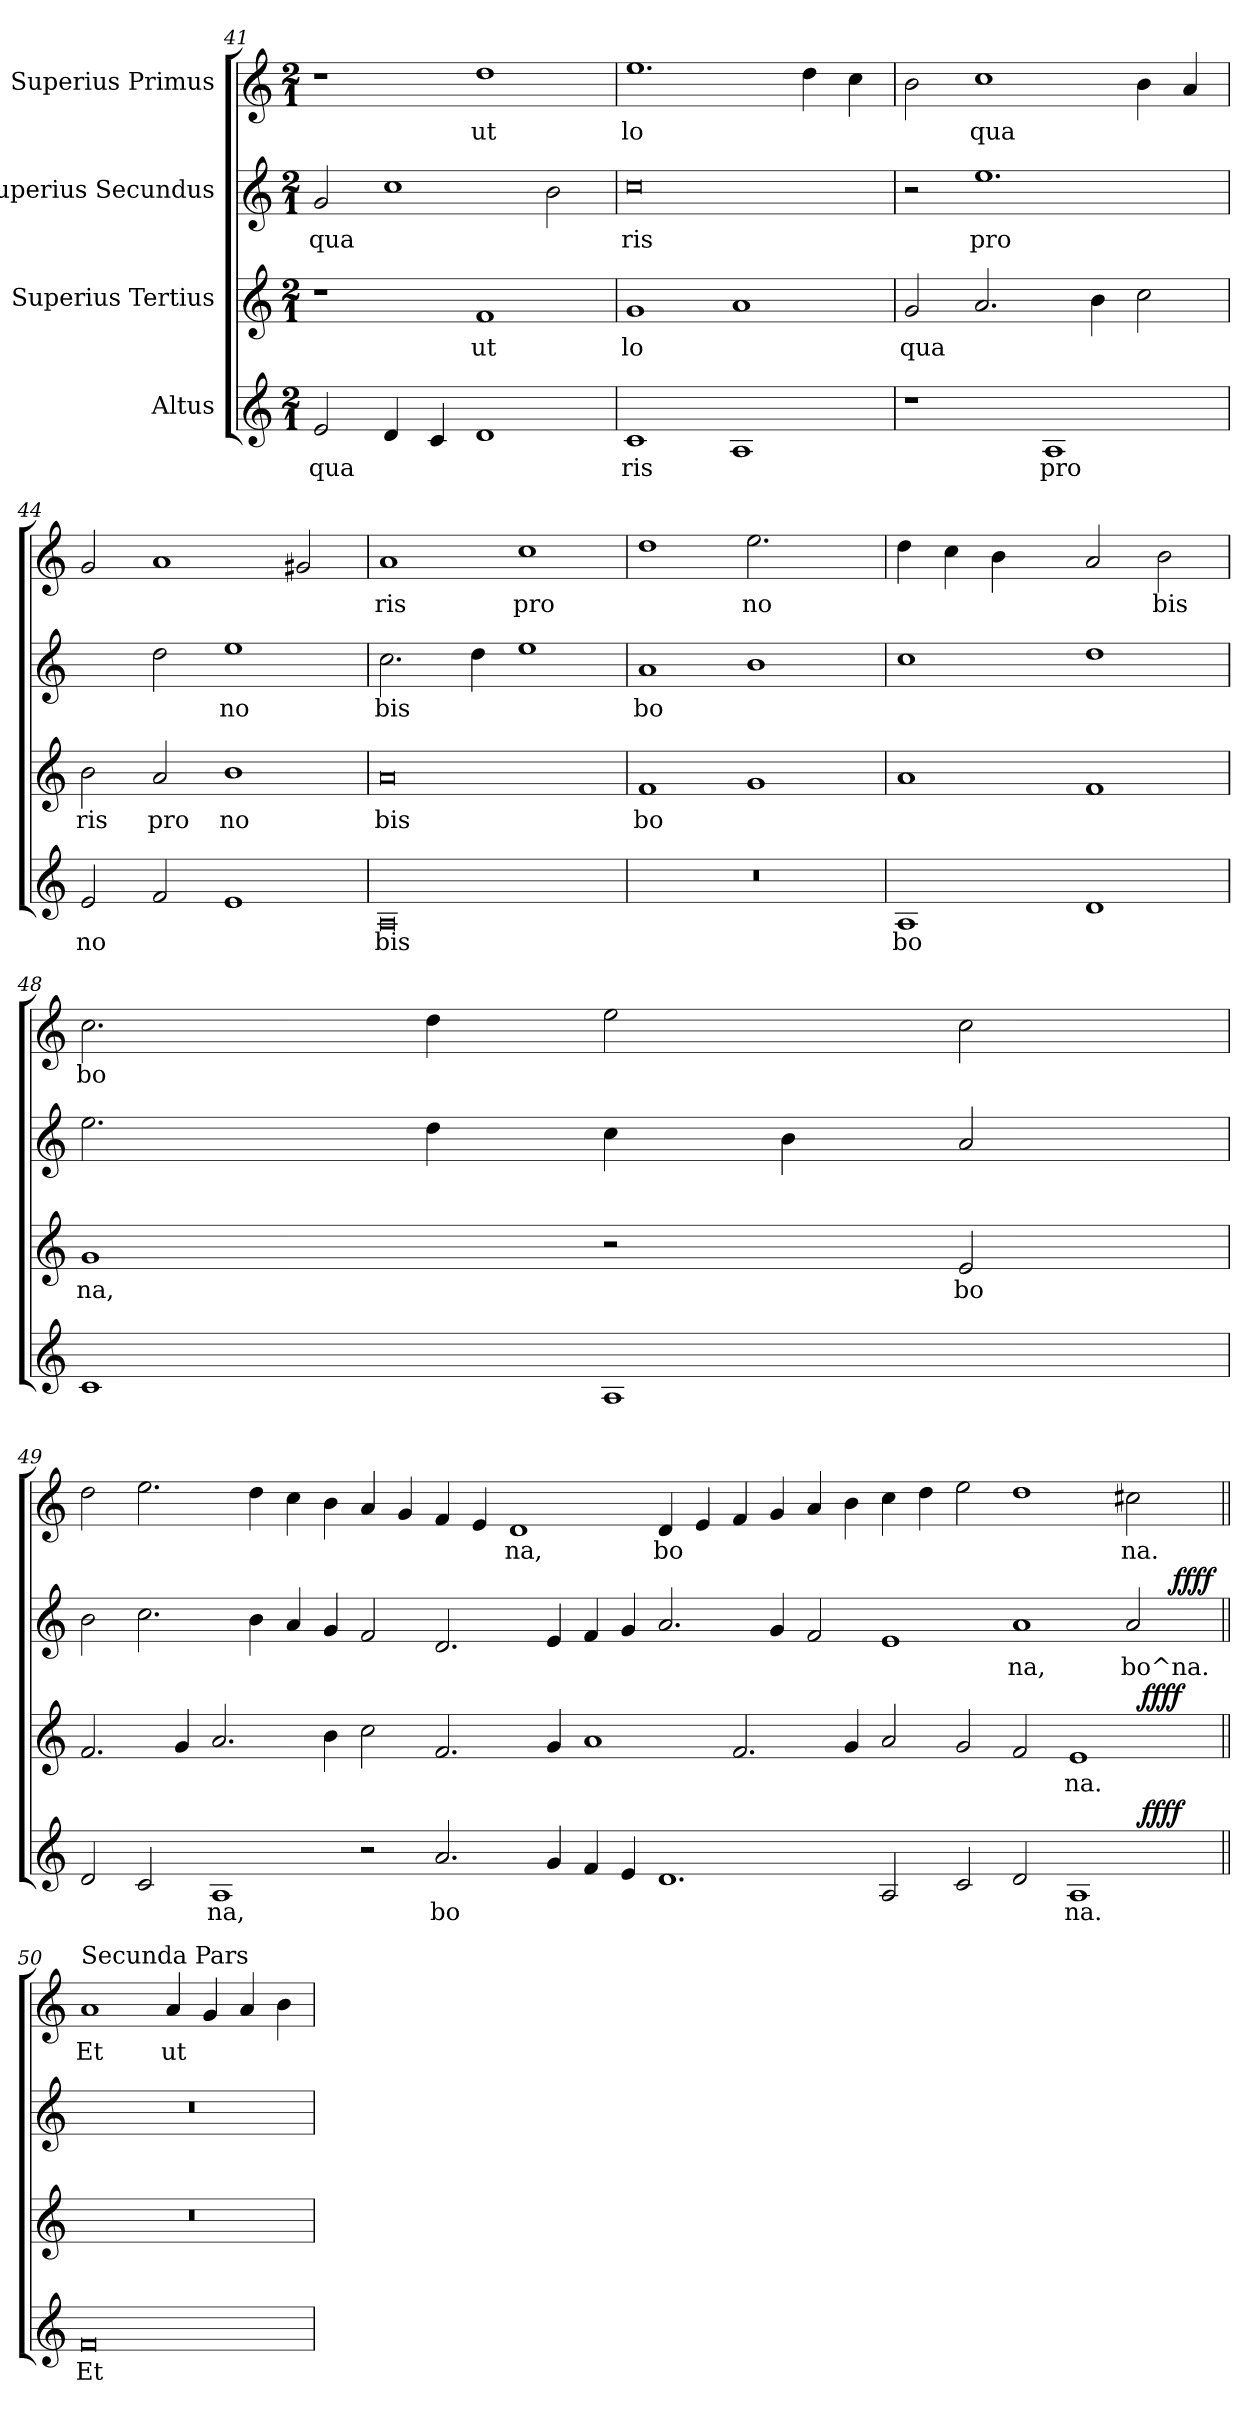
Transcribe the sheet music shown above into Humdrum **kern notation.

**kern	**text	**dynam	**kern	**text	**dynam	**kern	**text	**dynam	**kern	**text
*part4	*part4	*part4	*part3	*part3	*part3	*part2	*part2	*part2	*part1	*part1
*staff4	*staff4	*staff4	*staff3	*staff3	*staff3	*staff2	*staff2	*staff2	*staff1	*staff1
*I"Altus	*	*	*I"Superius Tertius	*	*	*I"Superius Secundus	*	*	*I"Superius Primus	*
*clefG2	*	*	*clefG2	*	*	*clefG2	*	*	*clefG2	*
*k[]	*	*	*k[]	*	*	*k[]	*	*	*k[]	*
*C:	*	*	*C:	*	*	*C:	*	*	*C:	*
*M2/1	*	*	*M2/1	*	*	*M2/1	*	*	*M2/1	*
=41	=41	=41	=41	=41	=41	=41	=41	=41	=41	=41
!	!LO:LY:b:cj	!	!	!	!	!	!LO:LY:b:cj	!	!	!
2e/	qua	.	1r	.	.	2g/	qua	.	1r	.
!	!LO:LY:b:cj	!	!	!	!	!	!LO:LY:b:cj	!	!	!
4d/	.	.	.	.	.	1cc	.	.	.	.
!	!LO:LY:b:cj	!	!	!	!	!	!	!	!	!
4c/	.	.	.	.	.	.	.	.	.	.
!	!LO:LY:b:cj	!	!	!LO:LY:b:cj	!	!	!	!	!	!LO:LY:b:cj
1d	.	.	1f	ut	.	.	.	.	1dd	ut
!	!	!	!	!	!	!	!LO:LY:b:cj	!	!	!
.	.	.	.	.	.	2b\	.	.	.	.
!!LO:PB:g=z
=42	=42	=42	=42	=42	=42	=42	=42	=42	=42	=42
!	!LO:LY:b:cj	!	!	!LO:LY:b:cj	!	!	!LO:LY:b:cj	!	!	!LO:LY:a:cj
1c	ris	.	1g	lo	.	0cc	ris	.	1.ee	lo-
!	!LO:LY:b:cj	!	!	!LO:LY:b:cj	!	!	!	!	!	!
1A	.	.	1a	.	.	.	.	.	.	.
!	!	!	!	!	!	!	!	!	!	!LO:LY:a:cj
.	.	.	.	.	.	.	.	.	4dd\	--
!	!	!	!	!	!	!	!	!	!	!LO:LY:a:cj
.	.	.	.	.	.	.	.	.	4cc\	--
=43	=43	=43	=43	=43	=43	=43	=43	=43	=43	=43
!	!	!	!	!LO:LY:b:cj	!	!	!	!	!	!LO:LY:a:cj
1r	.	.	2g/	qua	.	2r	.	.	2b\	--
!	!	!	!	!LO:LY:b:cj	!	!	!LO:LY:b:cj	!	!	!LO:LY:a:cj
.	.	.	2.a/	.	.	1.ee	pro	.	1cc	-qua-
!	!LO:LY:b:cj	!	!	!	!	!	!	!	!	!
1A	pro	.	.	.	.	.	.	.	.	.
!	!	!	!	!LO:LY:b:cj	!	!	!	!	!	!
.	.	.	4b\	.	.	.	.	.	.	.
!	!	!	!	!LO:LY:b:cj	!	!	!	!	!	!LO:LY:a:cj
.	.	.	2cc\	.	.	.	.	.	4b\	--
!	!	!	!	!	!	!	!	!	!	!LO:LY:a:cj
.	.	.	.	.	.	.	.	.	4a/	--
=44	=44	=44	=44	=44	=44	=44	=44	=44	=44	=44
!	!LO:LY:b:cj	!	!	!LO:LY:b:cj	!	!	!	!	!	!LO:LY:a:cj
2e/	no-	.	2b\	ris	.	2ryy	.	.	2g/	--
!	!LO:LY:b:cj	!	!	!LO:LY:b:cj	!	!	!LO:LY:b:cj	!	!	!LO:LY:a:cj
2f/	--	.	2a/	pro	.	2dd\	.	.	1a	--
!	!LO:LY:b:cj	!	!	!LO:LY:b:cj	!	!	!LO:LY:b:cj	!	!	!
1e	--	.	1b	no	.	1ee	no	.	.	.
!	!	!	!	!	!	!	!	!	!	!LO:LY:a:cj
.	.	.	.	.	.	.	.	.	2g#/	--
=45	=45	=45	=45	=45	=45	=45	=45	=45	=45	=45
!	!LO:LY:b:cj	!	!	!LO:LY:b:cj	!	!	!LO:LY:b:cj	!	!	!LO:LY:a:cj
0A	-bis	.	0a	bis	.	2.cc\	bis	.	1a	-ris
!	!	!	!	!	!	!	!LO:LY:b:cj	!	!	!
.	.	.	.	.	.	4dd\	.	.	.	.
!	!	!	!	!	!	!	!LO:LY:b:cj	!	!	!LO:LY:a:cj
.	.	.	.	.	.	1ee	.	.	1cc	pro
=46	=46	=46	=46	=46	=46	=46	=46	=46	=46	=46
!	!	!	!	!LO:LY:b:cj	!	!	!LO:LY:b:cj	!	!	!LO:LY:a:cj
0r	.	.	1f	bo	.	1a	bo	.	1dd	.
!	!	!	!	!LO:LY:b:cj	!	!	!LO:LY:b:cj	!	!	!LO:LY:a:cj
.	.	.	1g	.	.	1b	.	.	2.ee\	no-
.	.	.	.	.	.	.	.	.	4ryy	.
=47	=47	=47	=47	=47	=47	=47	=47	=47	=47	=47
!	!LO:LY:b:cj	!	!	!LO:LY:b:cj	!	!	!LO:LY:b:cj	!	!	!LO:LY:a:cj
1A	bo-	.	1a	.	.	1cc	.	.	4dd\	--
!	!	!	!	!	!	!	!	!	!	!LO:LY:a:cj
.	.	.	.	.	.	.	.	.	4cc\	--
!	!	!	!	!	!	!	!	!	!	!LO:LY:a:cj
.	.	.	.	.	.	.	.	.	4b\	--
.	.	.	.	.	.	.	.	.	4ryy	.
!	!LO:LY:b:cj	!	!	!LO:LY:b:cj	!	!	!LO:LY:b:cj	!	!	!
1d	--	.	1f	.	.	1dd	.	.	2a/	.
!	!	!	!	!	!	!	!	!	!	!LO:LY:a:cj
.	.	.	.	.	.	.	.	.	2b\	-bis
=48	=48	=48	=48	=48	=48	=48	=48	=48	=48	=48
!	!LO:LY:b:cj	!	!	!LO:LY:b:cj	!	!	!LO:LY:b:cj	!	!	!LO:LY:a:cj
1c	--	.	1g	na,	.	2.ee\	.	.	2.cc\	bo-
!	!	!	!	!	!	!	!LO:LY:b:cj	!	!	!LO:LY:a:cj
.	.	.	.	.	.	4dd\	.	.	4dd\	--
!	!LO:LY:b:cj	!	!	!	!	!	!LO:LY:b:cj	!	!	!LO:LY:a:cj
1A	--	.	2r	.	.	4cc\	.	.	2ee\	--
!	!	!	!	!	!	!	!LO:LY:b:cj	!	!	!
.	.	.	.	.	.	4b\	.	.	.	.
!	!	!	!	!LO:LY:b:cj	!	!	!LO:LY:b:cj	!	!	!LO:LY:a:cj
.	.	.	2e/	bo	.	2a/	.	.	2cc\	--
!!LO:LB:g=z
=49	=49	=49	=49	=49	=49	=49	=49	=49	=49	=49
!	!LO:LY:b:cj	!	!	!LO:LY:b:cj	!	!	!LO:LY:b:cj	!	!	!LO:LY:b:cj
*^	*	*	*^	*	*	*^	*	*	*	*
2d/	1ryy	--	.	2.f/	1ryy	.	.	2b\	1ryy	.	.	2dd\	--
!	!	!LO:LY:b:cj	!	!	!	!	!	!	!	!LO:LY:b:cj	!	!	!LO:LY:b:cj
2c/	.	--	.	.	.	.	.	2.cc\	.	.	.	2.ee\	--
!	!	!	!	!	!	!LO:LY:b:cj	!	!	!	!	!	!	!
.	.	.	.	4g/	.	.	.	.	.	.	.	.	.
!	!	!LO:LY:b:cj	!	!	!	!LO:LY:b:cj	!	!	!	!	!	!	!
1A	1ryy	-na,	.	2.a/	1ryy	.	.	.	1ryy	.	.	.	.
!	!	!	!	!	!	!	!	!	!	!LO:LY:b:cj	!	!	!LO:LY:b:cj
.	.	.	.	.	.	.	.	4b\	.	.	.	4dd\	--
!	!	!	!	!	!	!	!	!	!	!LO:LY:b:cj	!	!	!LO:LY:b:cj
.	.	.	.	.	.	.	.	4a/	.	.	.	4cc\	--
!	!	!	!	!	!	!LO:LY:b:cj	!	!	!	!LO:LY:b:cj	!	!	!LO:LY:b:cj
.	.	.	.	4b\	.	.	.	4g/	.	.	.	4b\	--
!	!	!	!	!	!	!LO:LY:b:cj	!	!	!	!LO:LY:b:cj	!	!	!LO:LY:b:cj
2r	1ryy	.	.	2cc\	1ryy	.	.	2f/	1ryy	.	.	4a/	--
!	!	!	!	!	!	!	!	!	!	!	!	!	!LO:LY:b:cj
.	.	.	.	.	.	.	.	.	.	.	.	4g/	--
!	!	!LO:LY:b:cj	!	!	!	!LO:LY:b:cj	!	!	!	!LO:LY:b:cj	!	!	!LO:LY:b:cj
2.a/	.	bo-	.	2.f/	.	.	.	2.d/	.	.	.	4f/	--
!	!	!	!	!	!	!	!	!	!	!	!	!	!LO:LY:b:cj
.	.	.	.	.	.	.	.	.	.	.	.	4e/	--
!	!	!	!	!	!	!	!	!	!	!	!	!	!LO:LY:b:cj
.	1ryy	.	.	.	1ryy	.	.	.	1ryy	.	.	1d	-na,
!	!	!LO:LY:b:cj	!	!	!	!LO:LY:b:cj	!	!	!	!LO:LY:b:cj	!	!	!
4g/	.	--	.	4g/	.	.	.	4e/	.	.	.	.	.
!	!	!LO:LY:b:cj	!	!	!	!LO:LY:b:cj	!	!	!	!LO:LY:b:cj	!	!	!
4f/	.	--	.	1a	.	.	.	4f/	.	.	.	.	.
!	!	!LO:LY:b:cj	!	!	!	!	!	!	!	!LO:LY:b:cj	!	!	!
4e/	.	--	.	.	.	.	.	4g/	.	.	.	.	.
!	!	!LO:LY:b:cj	!	!	!	!	!	!	!	!LO:LY:b:cj	!	!	!LO:LY:b:cj
1.d	1ryy	--	.	.	1ryy	.	.	2.a/	4%15ryy	.	.	4d/	bo-
!	!	!	!	!	!	!	!	!	!	!	!	!	!LO:LY:b:cj
.	.	.	.	.	.	.	.	.	.	.	.	4e/	--
!	!	!	!	!	!	!LO:LY:b:cj	!	!	!	!	!	!	!LO:LY:b:cj
.	.	.	.	2.f/	.	.	.	.	.	.	.	4f/	--
!	!	!	!	!	!	!	!	!	!	!LO:LY:b:cj	!	!	!LO:LY:b:cj
.	.	.	.	.	.	.	.	4g/	.	.	.	4g/	--
!	!	!	!	!	!	!	!	!	!	!LO:LY:b:cj	!	!	!LO:LY:b:cj
.	1ryy	.	.	.	1ryy	.	.	2f/	.	.	.	4a/	--
!	!	!	!	!	!	!LO:LY:b:cj	!	!	!	!	!	!	!LO:LY:b:cj
.	.	.	.	4g/	.	.	.	.	.	.	.	4b\	--
!	!	!LO:LY:b:cj	!	!	!	!LO:LY:b:cj	!	!	!	!LO:LY:b:cj	!	!	!LO:LY:b:cj
2A/	.	--	.	2a/	.	.	.	1e	.	.	.	4cc\	--
!	!	!	!	!	!	!	!	!	!	!	!	!	!LO:LY:b:cj
.	.	.	.	.	.	.	.	.	.	.	.	4dd\	--
!	!	!LO:LY:b:cj	!	!	!	!LO:LY:b:cj	!	!	!	!	!	!	!LO:LY:b:cj
2c/	1ryy	--	.	2g/	1ryy	.	.	.	.	.	.	2ee\	--
!	!	!LO:LY:b:cj	!	!	!	!LO:LY:b:cj	!	!	!	!LO:LY:b:cj	!	!	!LO:LY:b:cj
2d/	.	--	.	2f/	.	.	.	1a	.	na,	.	1dd	--
!	!	!LO:LY:b:cj	!	!	!	!LO:LY:b:cj	!	!	!	!	!	!	!
1A	2ryy	-na.	.	1e	2ryy	na.	.	.	.	.	.	.	.
!	!	!	!	!	!	!	!	!	!	!LO:LY:b:cj	!	!	!LO:LY:b:cj
.	16ryy	.	.	.	16ryy	.	.	2a/	.	bo^na.	.	2cc#\	-na.
!	!	!	!LO:DY:b	!	!	!	!LO:DY:b	!	!	!	!	!	!
.	4..ryy	.	ffff	.	4..ryy	.	ffff	.	.	.	.	.	.
!	!	!	!	!	!	!	!	!	!	!	!LO:DY:b	!	!
.	.	.	.	.	.	.	.	.	4ryy	.	ffff	.	.
!!LO:LB:g=z
=50||	=50||	=50||	=50||	=50||	=50||	=50||	=50||	=50||	=50||	=50||	=50||	=50||	=50||
!	!	!	!	!	!	!	!	!	!	!	!	!LO:TX:a:t=Secunda Pars	!
!	!	!LO:LY:b:cj	!	!	!	!	!	!	!	!	!	!	!LO:LY:b:cj
*v	*v	*	*	*	*	*	*	*v	*v	*	*	*	*
*	*	*	*v	*v	*	*	*	*	*	*	*
0f	Et	.	0r	.	.	0r	.	.	1a	Et
!	!	!	!	!	!	!	!	!	!	!LO:LY:b:cj
.	.	.	.	.	.	.	.	.	4a/	ut
!	!	!	!	!	!	!	!	!	!	!LO:LY:b:cj
.	.	.	.	.	.	.	.	.	4g/	.
!	!	!	!	!	!	!	!	!	!	!LO:LY:b:cj
.	.	.	.	.	.	.	.	.	4a/	.
!	!	!	!	!	!	!	!	!	!	!LO:LY:b:cj
.	.	.	.	.	.	.	.	.	4b\	.
=	=	=	=	=	=	=	=	=	=	=
*-	*-	*-	*-	*-	*-	*-	*-	*-	*-	*-
